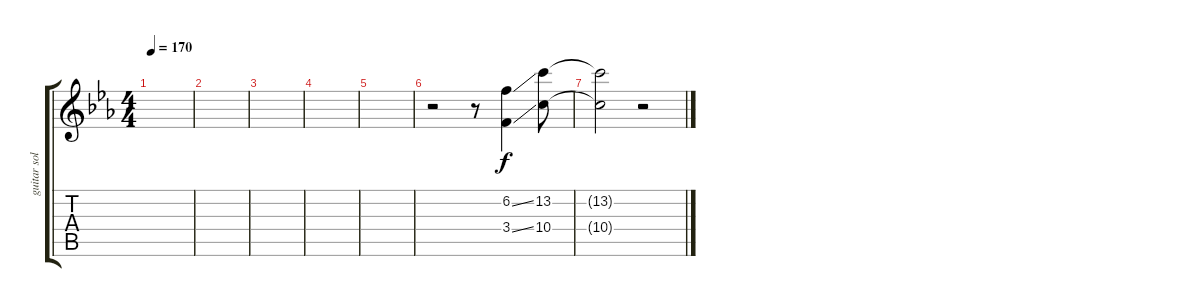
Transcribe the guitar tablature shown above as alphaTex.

\track ("guitar solo" "guitar sol") {instrument distortionguitar}
\staff {score tabs}
\tuning (E4 B3 G3 D3 A2 E2) {hide}
\ts (4 4)
\tempo 170
\clef g2
\ks cminor
|
|
|
|
|
r.2{volume 12} r.8 (6.2{ss} 3.4{ss}).4 (13.2 10.4).8 |
(13.2{t} 10.4{t}).2 r.2
